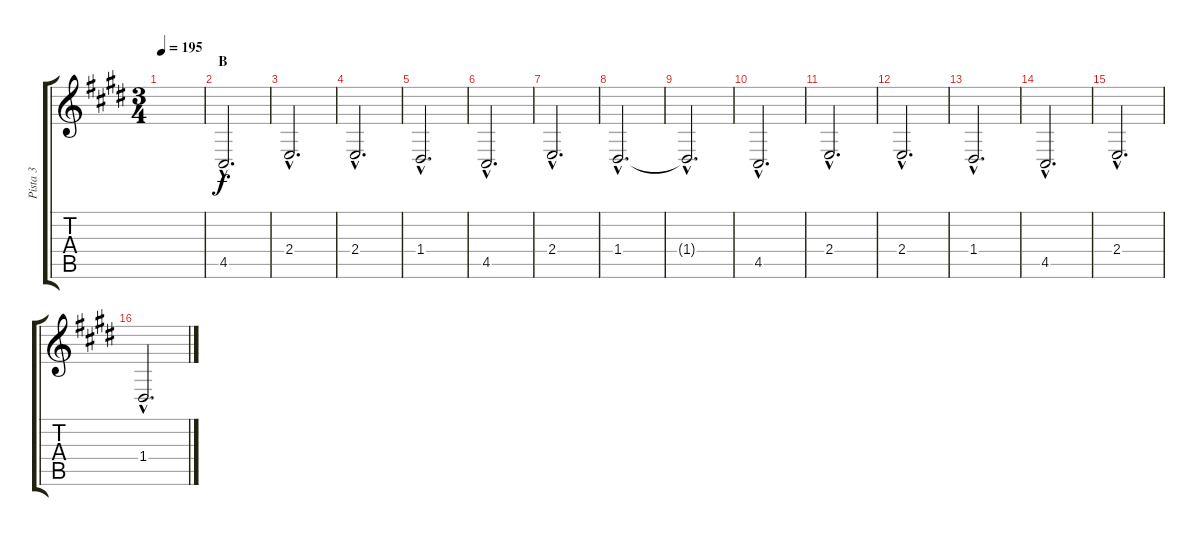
\track ("Pista 3" "Pista 3") {instrument stringensemble1}
\staff {score tabs}
\tuning (E4 B3 G3 D3 A2 E2) {hide}
\ts (3 4)
\tempo 195
\clef g2
\ks e
|
\section ("" "B")
4.5{hac}.2{d} |
2.4{hac}.2{d} |
2.4{hac}.2{d} |
1.4{hac}.2{d} |
4.5{hac}.2{d} |
2.4{hac}.2{d} |
1.4{hac}.2{d} |
1.4{hac t}.2{d} |
4.5{hac}.2{d} |
2.4{hac}.2{d} |
2.4{hac}.2{d} |
1.4{hac}.2{d} |
4.5{hac}.2{d} |
2.4{hac}.2{d} |
1.4{hac}.2{d}
